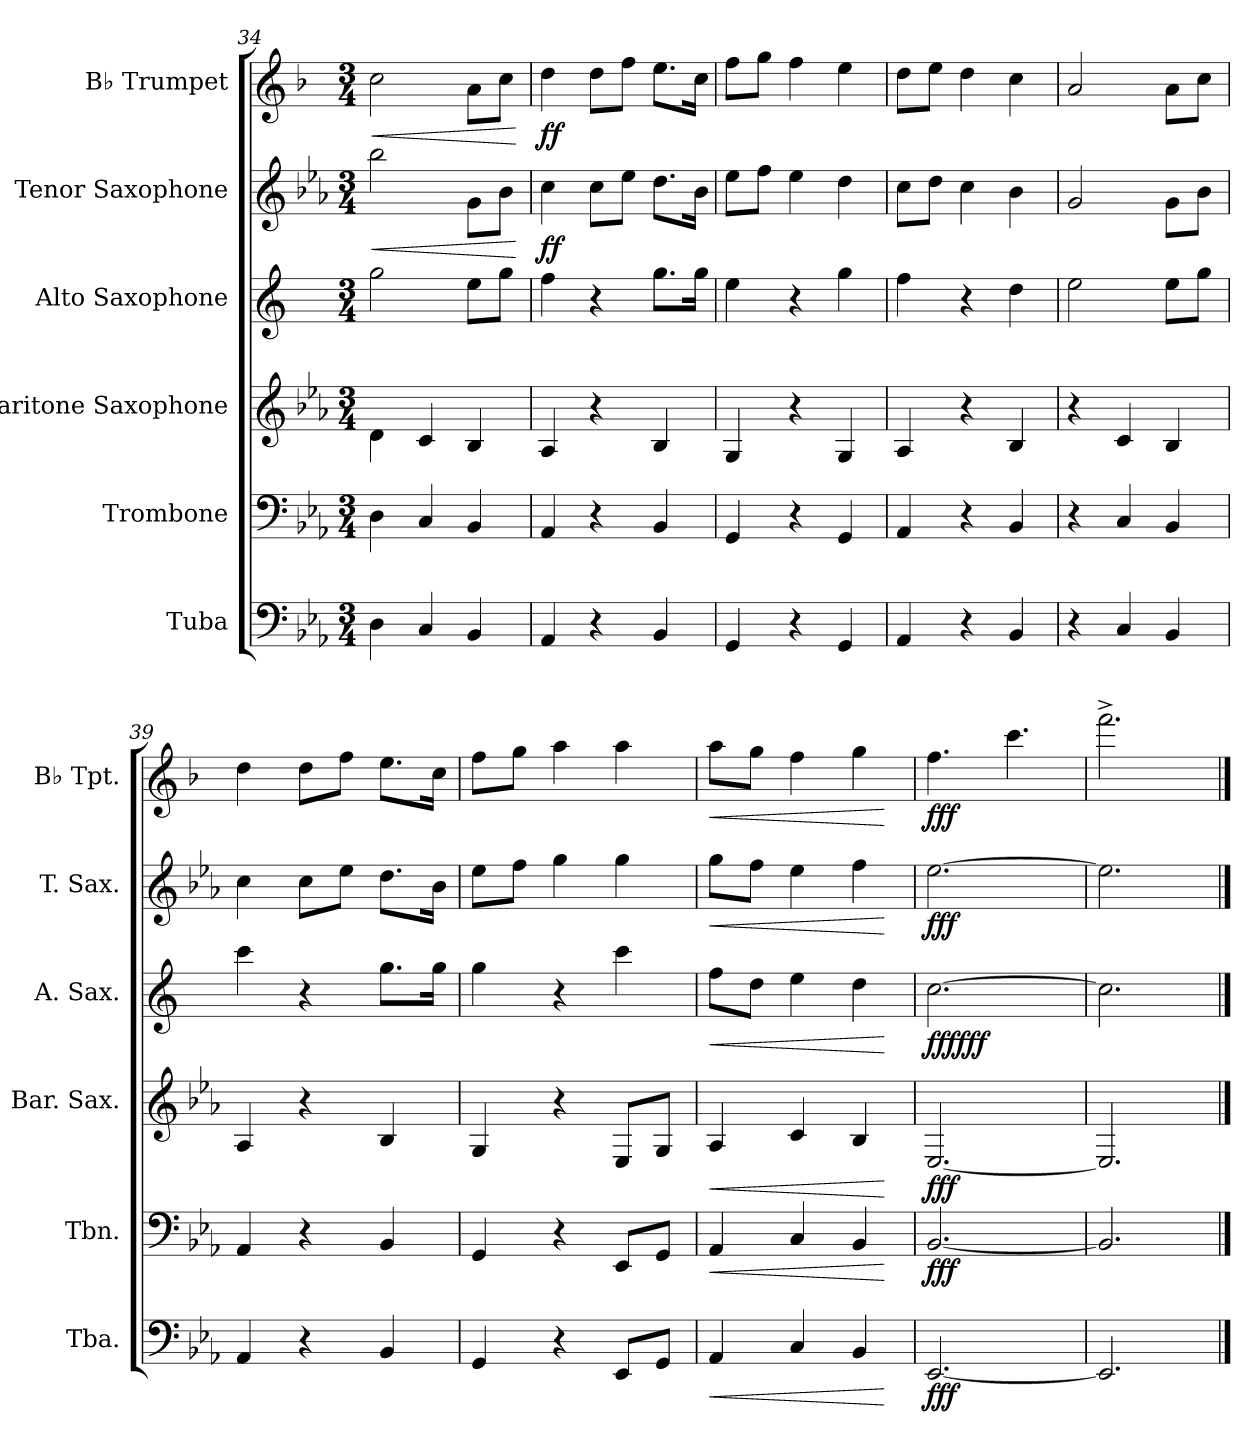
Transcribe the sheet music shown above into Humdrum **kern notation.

**kern	**dynam	**kern	**dynam	**kern	**dynam	**kern	**dynam	**kern	**dynam	**kern	**dynam
*part6	*part6	*part5	*part5	*part4	*part4	*part3	*part3	*part2	*part2	*part1	*part1
*staff6	*staff6	*staff5	*staff5	*staff4	*staff4	*staff3	*staff3	*staff2	*staff2	*staff1	*staff1
*I"Tuba	*	*I"Trombone	*	*I"Baritone Saxophone	*	*I"Alto Saxophone	*	*I"Tenor Saxophone	*	*I"B♭ Trumpet	*
*I'Tba.	*	*I'Tbn.	*	*I'Bar. Sax.	*	*I'A. Sax.	*	*I'T. Sax.	*	*I'B♭ Tpt.	*
*clefF4	*	*clefF4	*	*clefG2	*	*clefG2	*	*clefG2	*	*clefG2	*
*	*	*	*	*ITrd12c21	*	*ITrd5c9	*	*ITrd8c14	*	*ITrd1c2	*
*k[b-e-a-]	*	*k[b-e-a-]	*	*k[b-e-a-]	*	*k[b-e-a-]	*	*k[b-e-a-]	*	*k[b-e-a-]	*
*M3/4	*	*M3/4	*	*M3/4	*	*M3/4	*	*M3/4	*	*M3/4	*
=34	=34	=34	=34	=34	=34	=34	=34	=34	=34	=34	=34
!	!	!	!	!	!	!	!	!	!LO:HP:b	!	!LO:HP:b
4D\	.	4D\	.	4D\	.	2b-\	.	2b-\	<	2b-\	<
4C/	.	4C/	.	4C/	.	.	.	.	.	.	.
4BB-/	.	4BB-/	.	4BB-/	.	8g\L	.	8G\L	.	8g\L	.
.	.	.	.	.	.	8b-\J	.	8B-\J	.	8b-\J	.
.	.	.	.	.	.	.	.	.	[	.	[
=35	=35	=35	=35	=35	=35	=35	=35	=35	=35	=35	=35
!	!	!	!	!	!	!	!	!	!LO:DY:b	!	!LO:DY:b
4AA-/	.	4AA-/	.	4AA-/	.	4a-\	.	4c\	ff	4cc\	ff
4r	.	4r	.	4r	.	4r	.	8c\L	.	8cc\L	.
.	.	.	.	.	.	.	.	8e-\J	.	8ee-\J	.
4BB-/	.	4BB-/	.	4BB-/	.	8.b-\L	.	8.d\L	.	8.dd\L	.
.	.	.	.	.	.	16b-\Jk	.	16B-\Jk	.	16b-\Jk	.
=36	=36	=36	=36	=36	=36	=36	=36	=36	=36	=36	=36
4GG/	.	4GG/	.	4GG/	.	4g\	.	8e-\L	.	8ee-\L	.
.	.	.	.	.	.	.	.	8f\J	.	8ff\J	.
4r	.	4r	.	4r	.	4r	.	4e-\	.	4ee-\	.
4GG/	.	4GG/	.	4GG/	.	4b-\	.	4d\	.	4dd\	.
=37	=37	=37	=37	=37	=37	=37	=37	=37	=37	=37	=37
4AA-/	.	4AA-/	.	4AA-/	.	4a-\	.	8c\L	.	8cc\L	.
.	.	.	.	.	.	.	.	8d\J	.	8dd\J	.
4r	.	4r	.	4r	.	4r	.	4c\	.	4cc\	.
4BB-/	.	4BB-/	.	4BB-/	.	4f\	.	4B-\	.	4b-\	.
!!LO:PB:g=z
=38	=38	=38	=38	=38	=38	=38	=38	=38	=38	=38	=38
4r	.	4r	.	4r	.	2g\	.	2G/	.	2g/	.
4C/	.	4C/	.	4C/	.	.	.	.	.	.	.
4BB-/	.	4BB-/	.	4BB-/	.	8g\L	.	8G\L	.	8g\L	.
.	.	.	.	.	.	8b-\J	.	8B-\J	.	8b-\J	.
=39	=39	=39	=39	=39	=39	=39	=39	=39	=39	=39	=39
4AA-/	.	4AA-/	.	4AA-/	.	4ee-\	.	4c\	.	4cc\	.
4r	.	4r	.	4r	.	4r	.	8c\L	.	8cc\L	.
.	.	.	.	.	.	.	.	8e-\J	.	8ee-\J	.
4BB-/	.	4BB-/	.	4BB-/	.	8.b-\L	.	8.d\L	.	8.dd\L	.
.	.	.	.	.	.	16b-\Jk	.	16B-\Jk	.	16b-\Jk	.
=40	=40	=40	=40	=40	=40	=40	=40	=40	=40	=40	=40
4GG/	.	4GG/	.	4GG/	.	4b-\	.	8e-\L	.	8ee-\L	.
.	.	.	.	.	.	.	.	8f\J	.	8ff\J	.
4r	.	4r	.	4r	.	4r	.	4g\	.	4gg\	.
8EE-/L	.	8EE-/L	.	8EE-/L	.	4ee-\	.	4g\	.	4gg\	.
8GG/J	.	8GG/J	.	8GG/J	.	.	.	.	.	.	.
=41	=41	=41	=41	=41	=41	=41	=41	=41	=41	=41	=41
!	!LO:HP:b	!	!LO:HP:b	!	!LO:HP:b	!	!LO:HP:b	!	!LO:HP:b	!	!LO:HP:b
4AA-/	<	4AA-/	<	4AA-/	<	8a-\L	<	8g\L	<	8gg\L	<
.	.	.	.	.	.	8f\J	.	8f\J	.	8ff\J	.
4C/	.	4C/	.	4C/	.	4g\	.	4e-\	.	4ee-\	.
4BB-/	.	4BB-/	.	4BB-/	.	4f\	.	4f\	.	4ff\	.
.	[	.	[	.	[	.	[	.	[	.	[
=42	=42	=42	=42	=42	=42	=42	=42	=42	=42	=42	=42
!	!LO:DY:b	!	!LO:DY:b	!	!LO:DY:b	!	!LO:DY:b	!	!	!	!
!	!	!	!	!	!	!	!LO:DY:n=1:b	!	!LO:DY:b	!	!LO:DY:b
[2.EE-/	fff	[2.BB-/	fff	[2.EE-/	fff	[2.e-\	fff fff	[2.e-\	fff	4.ee-\	fff
.	.	.	.	.	.	.	.	.	.	4.bb-\	.
=43	=43	=43	=43	=43	=43	=43	=43	=43	=43	=43	=43
2.EE-/]	.	2.BB-/]	.	2.EE-/]	.	2.e-\]	.	2.e-\]	.	2.eee-^\	.
==	==	==	==	==	==	==	==	==	==	==	==
*-	*-	*-	*-	*-	*-	*-	*-	*-	*-	*-	*-
